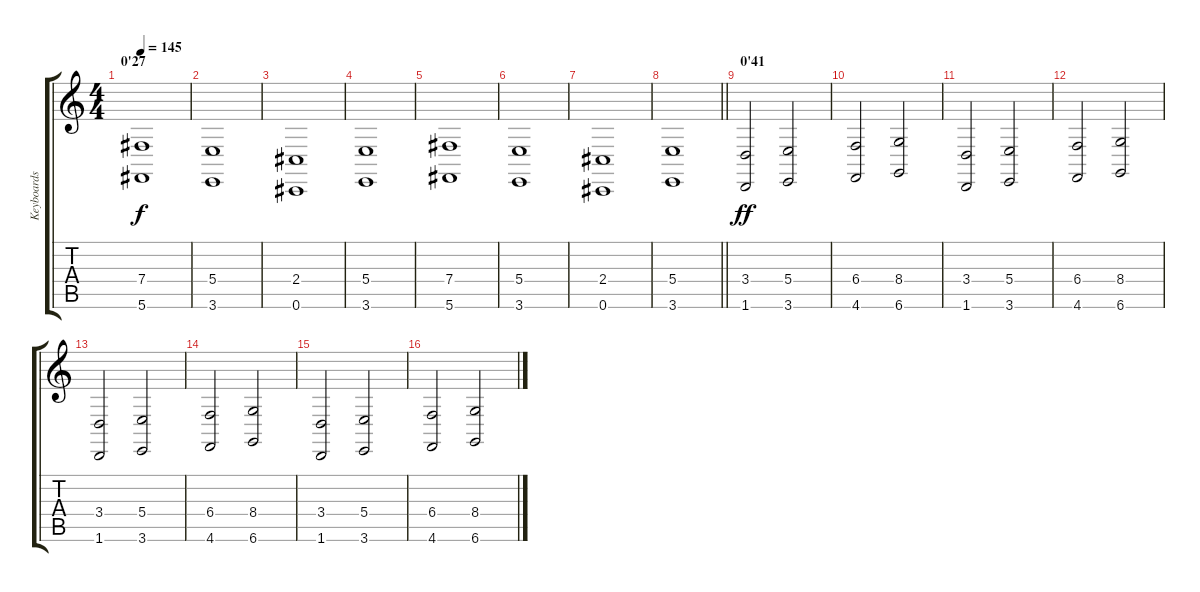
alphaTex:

\track ("Keyboards" "Keyboards") {instrument drawbarorgan}
\staff {score tabs}
\tuning (Db4 Ab3 E3 B2 Gb2 Db2) {hide}
\ts (4 4)
\section ("" "0'27")
\tempo 145
\clef g2
\ks c
(7.4 5.6).1{dy f} |
(5.4 3.6).1 |
(2.4 0.6).1 |
(5.4 3.6).1 |
(7.4 5.6).1 |
(5.4 3.6).1 |
(2.4 0.6).1 |
\barLineRight lightlight
(5.4 3.6).1 |
\section ("" "0'41")
(3.4 1.6).2{dy ff} (5.4 3.6).2 |
(6.4 4.6).2 (8.4 6.6).2 |
(3.4 1.6).2 (5.4 3.6).2 |
(6.4 4.6).2 (8.4 6.6).2 |
(3.4 1.6).2 (5.4 3.6).2 |
(6.4 4.6).2 (8.4 6.6).2 |
(3.4 1.6).2 (5.4 3.6).2 |
(6.4 4.6).2 (8.4 6.6).2
